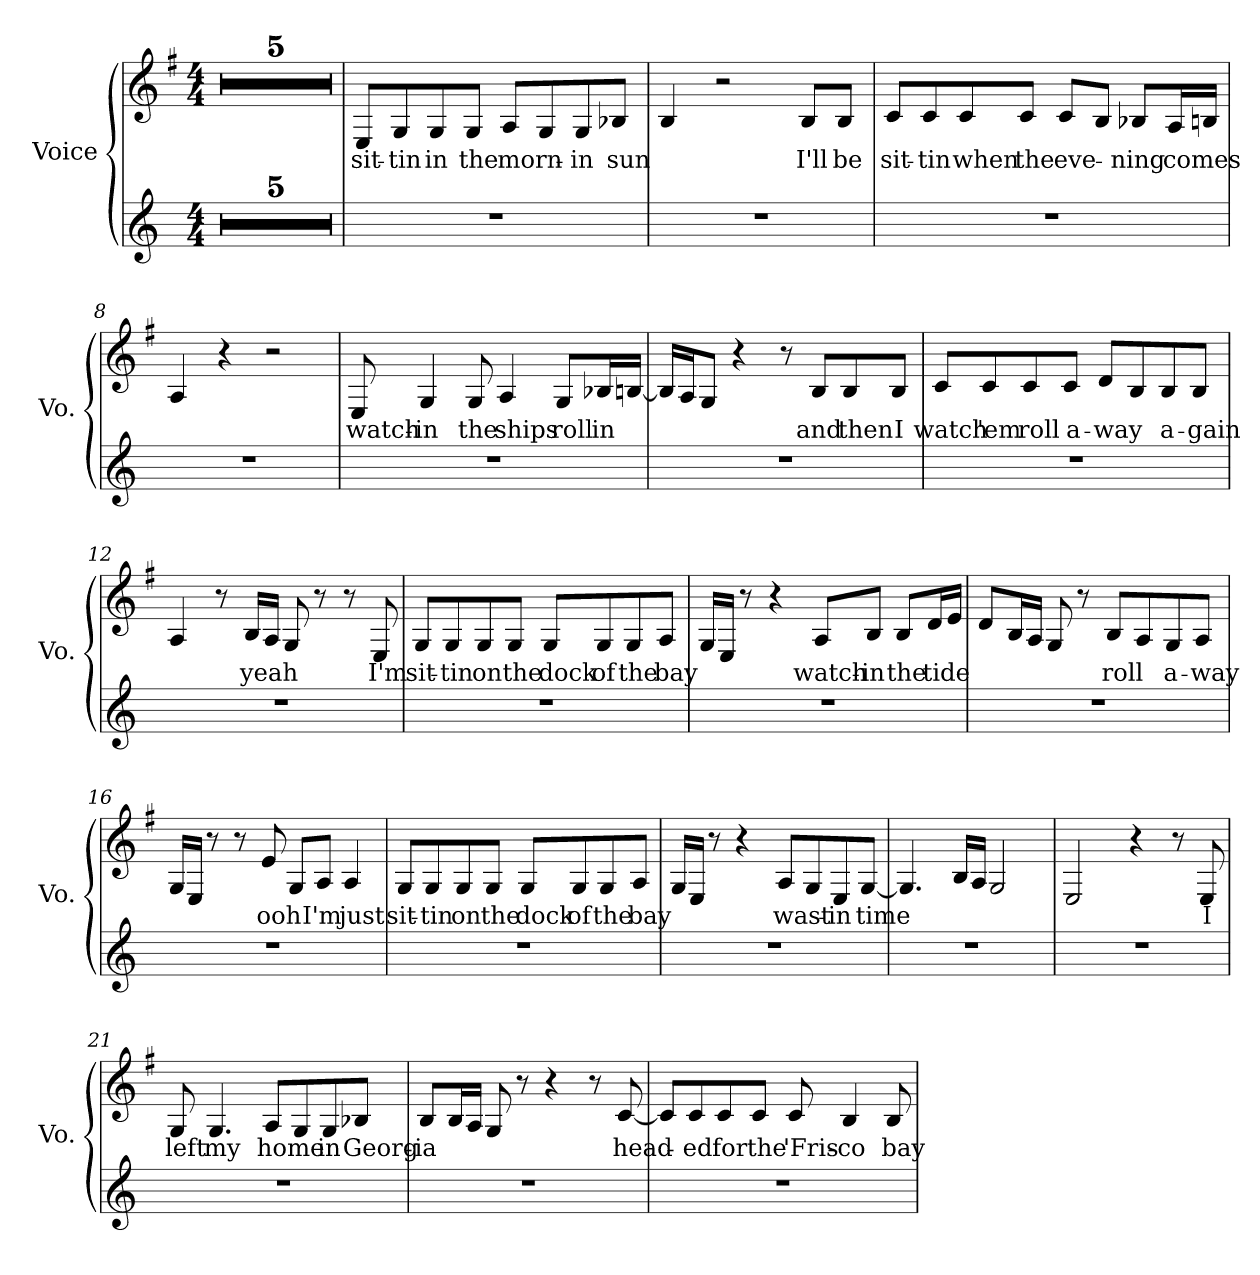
**kern	**kern	**text
*part2	*part1	*part1
*staff2	*staff1	*staff1
*I"Voice	*I"Voice	*
*I'Vo.	*I'Vo.	*
*clefG2	*clefG2	*
*k[]	*k[f#]	*
*M4/4	*M4/4	*
=	=	=
1r;<	1r;<	.
=1	=1	=1
1r	1r	.
=2	=2	=2
1r	1r	.
=3	=3	=3
1r	1r	.
=4	=4	=4
1r	1r	.
=5	=5	=5
!	!	!LO:LY:b
1r	8E/L	sit-
!	!	!LO:LY:b
.	8G/	-tin
!	!	!LO:LY:b
.	8G/	in
!	!	!LO:LY:b
.	8G/J	the
!	!	!LO:LY:b
.	8A/L	morn-
.	8G/	.
!	!	!LO:LY:b
.	8G/	-in
!	!	!LO:LY:b
.	8B-X/J	sun
=6	=6	=6
1r	4B/	.
.	2r	.
!	!	!LO:LY:b
.	8B/L	I'll
!	!	!LO:LY:b
.	8B/J	be
!!LO:LB:g=z
=7	=7	=7
!	!	!LO:LY:b
1r	8c/L	sit-
!	!	!LO:LY:b
.	8c/	-tin
!	!	!LO:LY:b
.	8c/	when
!	!	!LO:LY:b
.	8c/J	the
!	!	!LO:LY:b
.	8c/L	eve-
.	8B/J	.
!	!	!LO:LY:b
.	8B-X/L	-ning
!	!	!LO:LY:b
.	16A/L	comes
.	16Bn/JJ	.
=8	=8	=8
1r	4A/	.
.	4r	.
.	2r	.
=9	=9	=9
!	!	!LO:LY:b
1r	8E/	watch-
!	!	!LO:LY:b
.	4G/	-in
!	!	!LO:LY:b
.	8G/	the
!	!	!LO:LY:b
.	4A/	ships
!	!	!LO:LY:b
.	8G/L	roll
!	!	!LO:LY:b
.	16B-X/L	in
.	[16Bn/JJ	.
!!LO:LB:g=z
=10	=10	=10
1r	16B/LL]	.
.	16A/J	.
.	8G/J	.
.	4r	.
.	8r	.
!	!	!LO:LY:b
.	8B/L	and
!	!	!LO:LY:b
.	8B/	then
!	!	!LO:LY:b
.	8B/J	I
=11	=11	=11
!	!	!LO:LY:b
1r	8c/L	watch
!	!	!LO:LY:b
.	8c/	'em
!	!	!LO:LY:b
.	8c/	roll
!	!	!LO:LY:b
.	8c/J	a-
!	!	!LO:LY:b
.	8d/L	-way
.	8B/	.
!	!	!LO:LY:b
.	8B/	a-
!	!	!LO:LY:b
.	8B/J	-gain
=12	=12	=12
1r	4A/	.
.	8r	.
!	!	!LO:LY:b
.	16B/LL	yeah
.	16A/JJ	.
.	8G/	.
.	8r	.
.	8r	.
!	!	!LO:LY:b
.	8E/	I'm
!!LO:LB:g=z
=13	=13	=13
!	!	!LO:LY:b
1r	8G/L	sit-
!	!	!LO:LY:b
.	8G/	-tin
!	!	!LO:LY:b
.	8G/	on
!	!	!LO:LY:b
.	8G/J	the
!	!	!LO:LY:b
.	8G/L	dock
!	!	!LO:LY:b
.	8G/	of
!	!	!LO:LY:b
.	8G/	the
!	!	!LO:LY:b
.	8A/J	bay
=14	=14	=14
1r	16G/LL	.
.	16E/JJ	.
.	8r	.
.	4r	.
!	!	!LO:LY:b
.	8A/L	watch-
!	!	!LO:LY:b
.	8B/J	-in
!	!	!LO:LY:b
.	8B/L	the
!	!	!LO:LY:b
.	16d/L	tide
.	16e/JJ	.
=15	=15	=15
1r	8d/L	.
.	16B/L	.
.	16A/JJ	.
.	8G/	.
.	8r	.
!	!	!LO:LY:b
.	8B/L	roll
.	8A/	.
!	!	!LO:LY:b
.	8G/	a-
!	!	!LO:LY:b
.	8A/J	-way
!!LO:PB:g=z
=16	=16	=16
1r	16G/LL	.
.	16E/JJ	.
.	8r	.
.	8r	.
!	!	!LO:LY:b
.	8e/	ooh
.	8G/L	.
!	!	!LO:LY:b
.	8A/J	I'm
!	!	!LO:LY:b
.	4A/	just
=17	=17	=17
!	!	!LO:LY:b
1r	8G/L	sit-
!	!	!LO:LY:b
.	8G/	-tin
!	!	!LO:LY:b
.	8G/	on
!	!	!LO:LY:b
.	8G/J	the
!	!	!LO:LY:b
.	8G/L	dock
!	!	!LO:LY:b
.	8G/	of
!	!	!LO:LY:b
.	8G/	the
!	!	!LO:LY:b
.	8A/J	bay
=18	=18	=18
1r	16G/LL	.
.	16E/JJ	.
.	8r	.
.	4r	.
!	!	!LO:LY:b
.	8A/L	wast-
.	8G/	.
!	!	!LO:LY:b
.	8E/	-in
!	!	!LO:LY:b
.	[8G/J	time
!!LO:LB:g=z
=19	=19	=19
1r	4.G/]	.
.	16B/LL	.
.	16A/JJ	.
.	2G/	.
=20	=20	=20
1r	2E/	.
.	4r	.
.	8r	.
!	!	!LO:LY:b
.	8E/	I
=21	=21	=21
!	!	!LO:LY:b
1r	8G/	left
!	!	!LO:LY:b
.	4.G/	my
!	!	!LO:LY:b
.	8A/L	home
.	8G/	.
!	!	!LO:LY:b
.	8G/	in
!	!	!LO:LY:b
.	8B-X/J	Georg-
=22	=22	=22
!	!	!LO:LY:b
1r	8B/L	-ia
.	16B/L	.
.	16A/JJ	.
.	8G/	.
.	8r	.
.	4r	.
.	8r	.
!	!	!LO:LY:b
.	[8c/	head-
!!LO:LB:g=z
=23	=23	=23
1r	8c/L]	.
!	!	!LO:LY:b
.	8c/	-ed
!	!	!LO:LY:b
.	8c/	for
!	!	!LO:LY:b
.	8c/J	the
!	!	!LO:LY:b
.	8c/	'Fris-
!	!	!LO:LY:b
.	4B/	-co
!	!	!LO:LY:b
.	8B/	bay
=	=	=
*-	*-	*-
